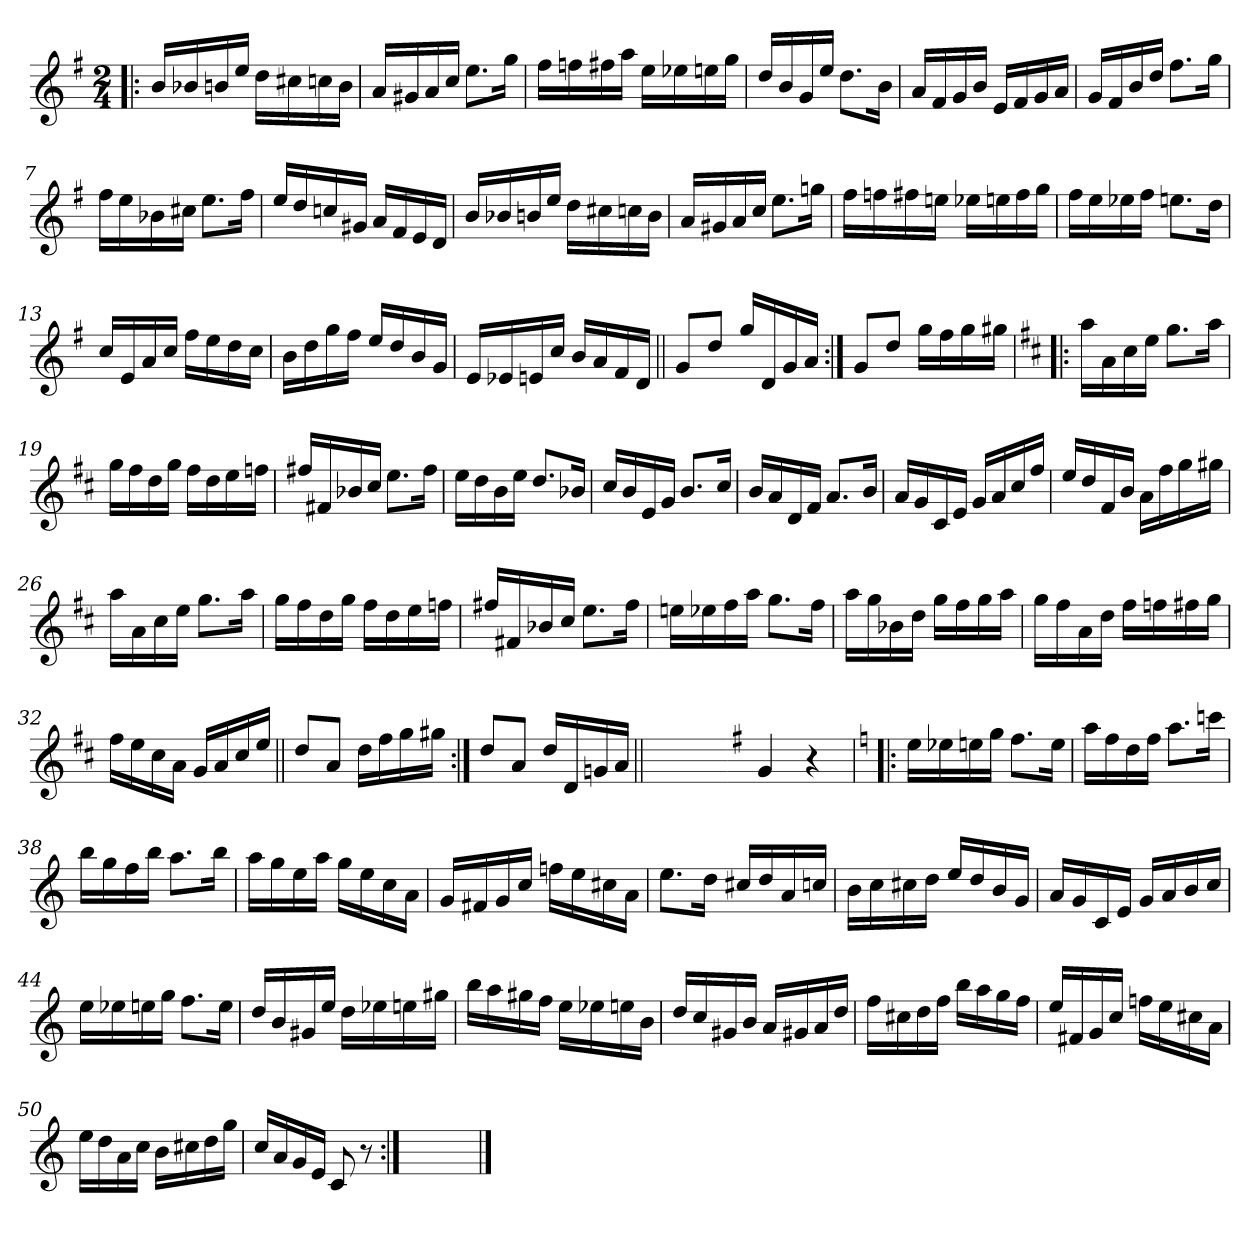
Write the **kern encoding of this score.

**kern
*part1
*staff1
*clefG2
*k[f#]
*G:
*M2/4
=1!|:
16b/LL
16b-X/
16bn/
16ee/JJ
16dd\LL
16cc#X\
16ccn\
16b\JJ
=2
16a/LL
16g#X/
16a/
16cc/JJ
8.ee\L
16gg\Jk
=3
16ff#\LL
16ffn\
16ff#X\
16aa\JJ
16ee\LL
16ee-X\
16een\
16gg\JJ
=4
16dd/LL
16b/
16g/
16ee/JJ
8.dd\L
16b\Jk
!!LO:LB:g=z
=5
16a/LL
16f#/
16g/
16b/JJ
16e/LL
16f#/
16g/
16a/JJ
=6
16g/LL
16f#/
16b/
16dd/JJ
8.ff#\L
16gg\Jk
=7
16ff#\LL
16ee\
16b-X\
16cc#X\JJ
8.ee\L
16ff#\Jk
=8
16ee/LL
16dd/
16ccn/
16g#X/JJ
16a/LL
16f#/
16e/
16d/JJ
!!LO:LB:g=z
=9
16b/LL
16b-X/
16bn/
16ee/JJ
16dd\LL
16cc#X\
16ccn\
16b\JJ
=10
16a/LL
16g#X/
16a/
16cc/JJ
8.ee\L
16ggn\Jk
=11
16ff#\LL
16ffn\
16ff#X\
16een\JJ
16ee-X\LL
16een\
16ff#\
16gg\JJ
=12
16ff#\LL
16ee\
16ee-X\
16ff#\JJ
8.een\L
16dd\Jk
!!LO:LB:g=z
=13
16cc/LL
16e/
16a/
16cc/JJ
16ff#\LL
16ee\
16dd\
16cc\JJ
=14
16b\LL
16dd\
16gg\
16ff#\JJ
16ee/LL
16dd/
16b/
16g/JJ
=15
16e/LL
16e-X/
16en/
16cc/JJ
16b/LL
16a/
16f#/
16d/JJ
=16||
8g/L
8dd/J
16gg/LL
16d/
16g/
16a/JJ
!!LO:LB:g=z
=17:|!
8g/L
8dd/J
16gg\LL
16ff#\
16gg\
16gg#X\JJ
=18!|:
*k[f#c#]
*D:
16aa\LL
16a\
16cc#\
16ee\JJ
8.gg\L
16aa\Jk
=19
16gg\LL
16ff#\
16dd\
16gg\JJ
16ff#\LL
16dd\
16ee\
16ffn\JJ
=20
16ff#X/LL
16f#X/
16b-X/
16cc#/JJ
8.ee\L
16ff#\Jk
!!LO:LB:g=z
=21
16ee\LL
16dd\
16b\
16ee\JJ
8.dd/L
16b-X/Jk
=22
16cc#/LL
16b/
16e/
16g/JJ
8.b/L
16cc#/Jk
=23
16b/LL
16a/
16d/
16f#/JJ
8.a/L
16b/Jk
=24
16a/LL
16g/
16c#/
16e/JJ
16g/LL
16a/
16cc#/
16ff#/JJ
!!LO:LB:g=z
=25
16ee/LL
16dd/
16f#/
16b/JJ
16a\LL
16ff#\
16gg\
16gg#X\JJ
=26
16aa\LL
16a\
16cc#\
16ee\JJ
8.gg\L
16aa\Jk
=27
16gg\LL
16ff#\
16dd\
16gg\JJ
16ff#\LL
16dd\
16ee\
16ffn\JJ
=28
16ff#X/LL
16f#X/
16b-X/
16cc#/JJ
8.ee\L
16ff#\Jk
!!LO:LB:g=z
=29
16een\LL
16ee-X\
16ff#\
16aa\JJ
8.gg\L
16ff#\Jk
=30
16aa\LL
16gg\
16b-X\
16dd\JJ
16gg\LL
16ff#\
16gg\
16aa\JJ
=31
16gg\LL
16ff#\
16a\
16dd\JJ
16ff#\LL
16ffn\
16ff#X\
16gg\JJ
=32
16ff#\LL
16ee\
16cc#\
16a\JJ
16g/LL
16a/
16cc#/
16ee/JJ
!!LO:LB:g=z
=33||
8dd/L
8a/J
16dd\LL
16ff#\
16gg\
16gg#X\JJ
=34:|!
8dd/L
8a/J
16dd/LL
16d/
16gn/
16a/JJ
=34X341||
2ryy
!!LO:PB:g=z
=35-
*k[f#]
*G:
4g/
4r
=36!|:
*k[]
*C:
16ee\LL
16ee-X\
16een\
16gg\JJ
8.ff\L
16ee\Jk
=37
16aa\LL
16ff\
16dd\
16ff\JJ
8.aa\L
16cccn\Jk
=38
16bb\LL
16gg\
16ff\
16bb\JJ
8.aa\L
16bb\Jk
=39
16aa\LL
16gg\
16ee\
16aa\JJ
16gg\LL
16ee\
16cc\
16a\JJ
!!LO:LB:g=z
=40
16g/LL
16f#X/
16g/
16cc/JJ
16ffn\LL
16ee\
16cc#X\
16a\JJ
=41
8.ee\L
16dd\Jk
16cc#X/LL
16dd/
16a/
16ccn/JJ
=42
16b\LL
16cc\
16cc#X\
16dd\JJ
16ee/LL
16dd/
16b/
16g/JJ
=43
16a/LL
16g/
16c/
16e/JJ
16g/LL
16a/
16b/
16cc/JJ
!!LO:LB:g=z
=44
16ee\LL
16ee-X\
16een\
16gg\JJ
8.ff\L
16ee\Jk
=45
16dd/LL
16b/
16g#X/
16ee/JJ
16dd\LL
16ee-X\
16een\
16gg#X\JJ
=46
16bb\LL
16aa\
16gg#X\
16ff\JJ
16ee\LL
16ee-X\
16een\
16b\JJ
=47
16dd/LL
16cc/
16g#X/
16b/JJ
16a/LL
16g#X/
16a/
16dd/JJ
!!LO:LB:g=z
=48
16ff\LL
16cc#X\
16dd\
16ff\JJ
16bb\LL
16aa\
16gg\
16ff\JJ
=49
16ee/LL
16f#X/
16g/
16cc/JJ
16ffn\LL
16ee\
16cc#X\
16a\JJ
=50
16ee\LL
16dd\
16a\
16cc\JJ
16b\LL
16cc#X\
16dd\
16gg\JJ
=51
16cc/LL
16a/
16g/
16e/JJ
8c/
8r
=52:|!
2ryy
==
*-
